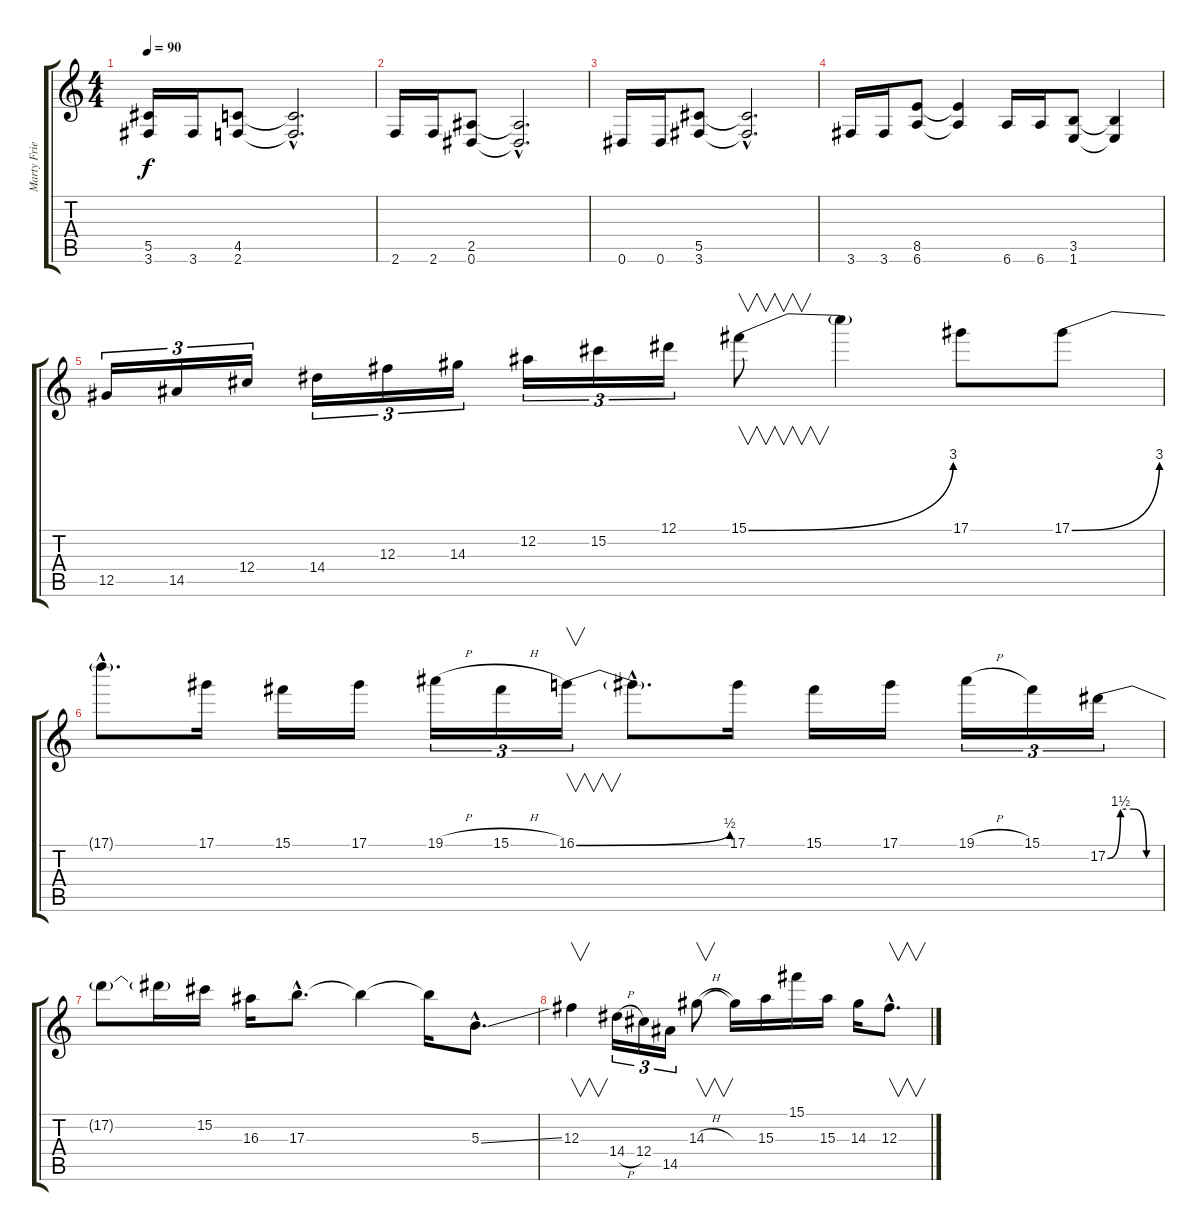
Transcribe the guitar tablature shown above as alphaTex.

\track ("Marty Friedman" "Marty Frie") {instrument distortionguitar}
\staff {score tabs}
\tuning (Eb4 Bb3 Gb3 Db3 Ab2 Eb2) {hide}
\ts (4 4)
\tempo 90
\clef g2
\ks c
(5.5 3.6).16{dy f} 3.6.16 (4.5 2.6).8 (4.5{hac t} 2.6{hac t}).2{d} |
2.6.16 2.6.16 (2.5 0.6).8 (2.5{hac t} 0.6{hac t}).2{d} |
0.6.16 0.6.16 (5.5 3.6).8 (5.5{hac t} 3.6{hac t}).2{d} |
3.6.16 3.6.16 (8.5 6.6).8 (8.5{t} 6.6{t}).4 6.6.16 6.6.16 (3.5 1.6).8 (3.5{t} 1.6{t}).4 |
12.5.16{tu (3 2)} 14.5.16{tu (3 2)} 12.4.16{tu (3 2)} 14.4.16{tu (3 2)} 12.3.16{tu (3 2)} 14.3.16{tu (3 2)} 12.2.16{tu (3 2)} 15.2.16{tu (3 2)} 12.1.16{tu (3 2)} 15.1{be (bend 0 0 60 12)}.8{v} 15.1{t}.4 17.1.8 17.1{be (bend 0 0 60 12)}.8 |
17.1{hac t}.8{d} 17.1.16 15.1.16 17.1.16 19.1{h}.16{tu (3 2)} 15.1{h}.16{tu (3 2)} 16.1{be (bend 0 0 60 2)}.16{v tu (3 2)} 16.1{hac t}.8{d} 17.1.16 15.1.16 17.1.16 19.1{h}.16{tu (3 2)} 15.1.16{tu (3 2)} 17.2{be (custom 0 0 15 6 30 6 45 0 60 0)}.16{tu (3 2)} |
17.2{t}.8 17.2{t}.16 15.2.16 16.3.16 17.3{hac}.8{d} 17.3{t}.4 17.3{t}.16 5.3{ss hac}.8{d} |
12.3.4{v} 14.4{h}.16{tu (3 2)} 12.4.16{tu (3 2)} 14.5.16{tu (3 2)} 14.3{h}.8{v} 14.3{t}.16 15.3.16 15.1.16 15.3.16 14.3.16 12.3{hac}.8{v d}
